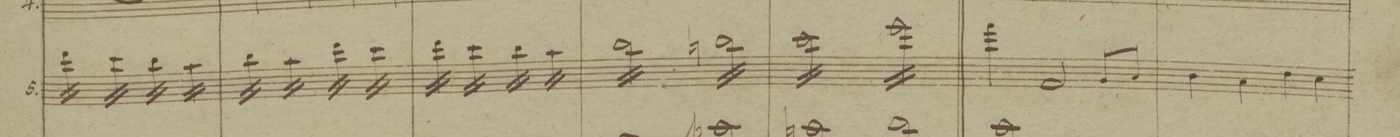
**kern	**dynam
*I""Violini	*
*clefG2	*
*k[b-]	*
*met(c|)	*
*M2/2	*
*tremolo	*
16ddd\LL	.
16ddd\	.
16ddd\	.
16ddd\JJ	.
16ccc\LL	.
16ccc\	.
16ccc\	.
16ccc\JJ	.
16bb-\LL	.
16bb-\	.
16bb-\	.
16bb-\JJ	.
16aa\LL	.
16aa\	.
16aa\	.
16aa\JJ	.
=85	=85
16bb-\LL	.
16bb-\	.
16bb-\	.
16bb-\JJ	.
16aa\LL	.
16aa\	.
16aa\	.
16aa\JJ	.
16ddd\LL	.
16ddd\	.
16ddd\	.
16ddd\JJ	.
16ccc\LL	.
16ccc\	.
16ccc\	.
16ccc\JJ	.
=86	=86
16ddd\LL	.
16ddd\	.
16ddd\	.
16ddd\JJ	.
16ccc\LL	.
16ccc\	.
16ccc\	.
16ccc\JJ	.
16bb-\LL	.
16bb-\	.
16bb-\	.
16bb-\JJ	.
16aa\LL	.
16aa\	.
16aa\	.
16aa\JJ	.
=87	=87
16bb-\LL	.
16bb-\	.
16bb-\	.
16bb-\	.
16bb-\	.
16bb-\	.
16bb-\	.
16bb-\JJ	.
16bbn\LL	.
16bb\	.
16bb\	.
16bb\	.
16bb\	.
16bb\	.
16bb\	.
16bb\JJ	.
=88	=88
16ccc\LL	.
16ccc\	.
16ccc\	.
16ccc\	.
16ccc\	.
16ccc\	.
16ccc\	.
16ccc\JJ	.
16eee\LL	.
16eee\	.
16eee\	.
16eee\	.
16eee\	.
16eee\	.
16eee\	.
16eee\JJ	.
=89||	=89||
4fff\	.
2f/	.
8g/L	.
8a/J	.
=90	=90
4b-\	.
4a\	.
4dd\	.
4cc\	.
=91	=91
*-	*-
